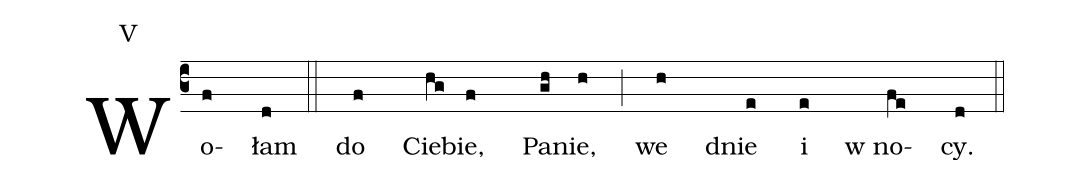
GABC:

annotation: V;
%%
(c3)Wo(f)łam(d) (::) do(f) Cie(hg)bie,(f) Pa(gh)nie,(h) (;) we(h) dnie(e) i(e) w no(fe)cy.(d) (::) (z)
